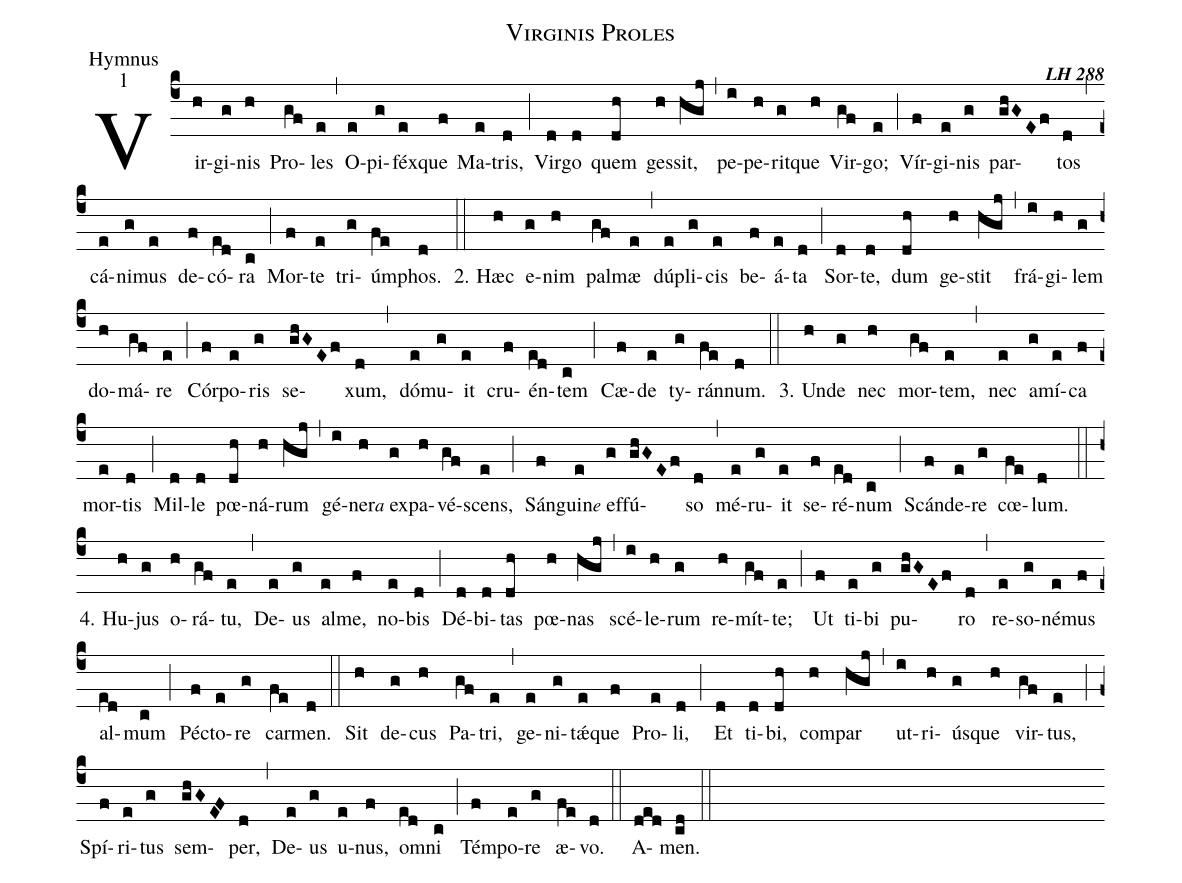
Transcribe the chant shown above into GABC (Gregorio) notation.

name:Virginis Proles;
office-part:Hymnus;
mode:1;
commentary:{\bfseries LH 288};
%%
(c4) Vir(h)gi(g)nis(h) Pro(gf)les(e) (,)
O(e)pi(g)féx(e)que(f) Ma(e)tris,(d) (;)
Vir(d)go(d) quem(dh) ges(h)sit,(hgj) (,)
pe(i)pe(h)rit(g)que(h) Vir(gf)go;(e) (;)
Vír(f)gi(e)nis(g) par(ghGEf)tos(d) (,)
cá(e)ni(g)mus(e) de(f)có(ed)ra(c) (;)
Mor(f)te(e) tri(g)úm(fe)phos.(d) (::)

2. Hæc(h) e(g)nim(h) pal(gf)mæ(e) (,)
dú(e)pli(g)cis(e) be(f)á(e)ta(d) (;)
Sor(d)te,(d) dum(dh) ge(h)stit(hgj) (,)
frá(i)gi(h)lem(g) do(h)má(gf)re(e) (;)
Cór(f)po(e)ris(g) se(ghGEf)xum,(d) (,)
dó(e)mu(g)it(e) cru(f)én(ed)tem(c) (;)
Cæ(f)de(e) ty(g)rán(fe)num.(d) (::)

3.  Un(h)de(g) nec(h) mor(gf)tem,(e) (,)
nec(e) a(g)mí(e)ca(f) mor(e)tis(d) (;)
Mil(d)le(d) pœ(dh)ná(h)rum(hgj) (,)
gé(i)ne(h)r<e>a</e> ex(g)pa(h)vé(gf)scens,(e) (;)
Sán(f)gui(e)n<e>e</e> ef(g)fú(ghGEf)so(d) (,)
mé(e)ru(g)it(e) se(f)ré(ed)num(c) (;)
Scán(f)de(e)re(g) cœ(fe)lum.(d) (::)

4.  Hu(h)jus(g) o(h)rá(gf)tu,(e) (,)
De(e)us(g) al(e)me,(f) no(e)bis(d) (;)
Dé(d)bi(d)tas(dh) pœ(h)nas(hgj) (,)
scé(i)le(h)rum(g) re(h)mít(gf)te;(e) (;)
Ut(f) ti(e)bi(g) pu(ghGEf)ro(d) (,)
re(e)so(g)né(e)mus(f) al(ed)mum(c) (;)
Péc(f)to(e)re(g) car(fe)men.(d) (::)

Sit(h) de(g)cus(h) Pa(gf)tri,(e) (,)
ge(e)ni(g)tǽ(e)que(f) Pro(e)li,(d) (;)
Et(d) ti(d)bi,(dh) com(h)par(hgj) (,)
ut(i)ri(h)ús(g)que(h) vir(gf)tus,(e) (;)
Spí(f)ri(e)tus(g) sem(ghGEF)per,(d) (,)
De(e)us(g) u(e)nus,(f) o(ed)mni(c) (;)
Tém(f)po(e)re(g) æ(fe)vo.(d) (::)
A(ded)men.(cd) (::)
